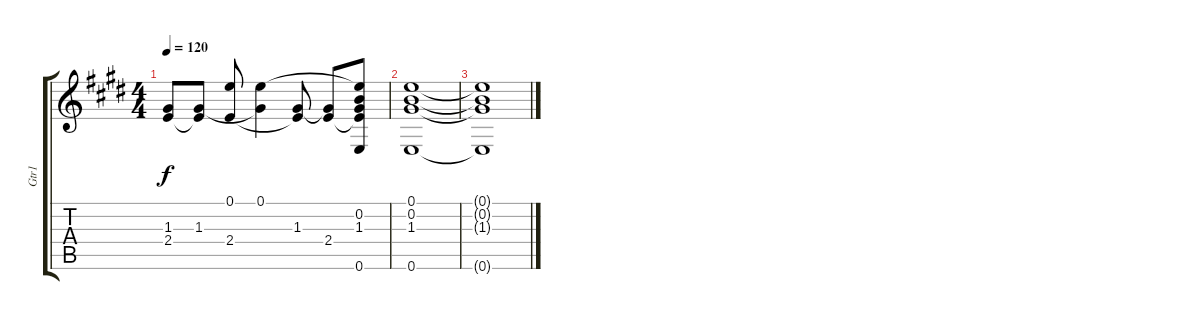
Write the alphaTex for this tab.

\track ("Gtr1" "Gtr1") {instrument acousticguitarnylon}
\staff {score tabs}
\tuning (E4 B3 G3 D3 A2 E2) {hide}
\ts (4 4)
\tempo 120
\clef g2
\ks e
(1.3{t} 2.4).8{dy f} (1.3 2.4{t}).8 (0.1{t} 2.4).8 (0.1 1.3{t}).4 (1.3 2.4{t}).8 (1.3{t} 2.4).8 (0.1{t} 0.2{t} 1.3 2.4{t} 0.6{t}).8 |
(0.1 0.2 1.3 0.6).1 |
(0.1{t} 0.2{t} 1.3{t} 0.6{t}).1
